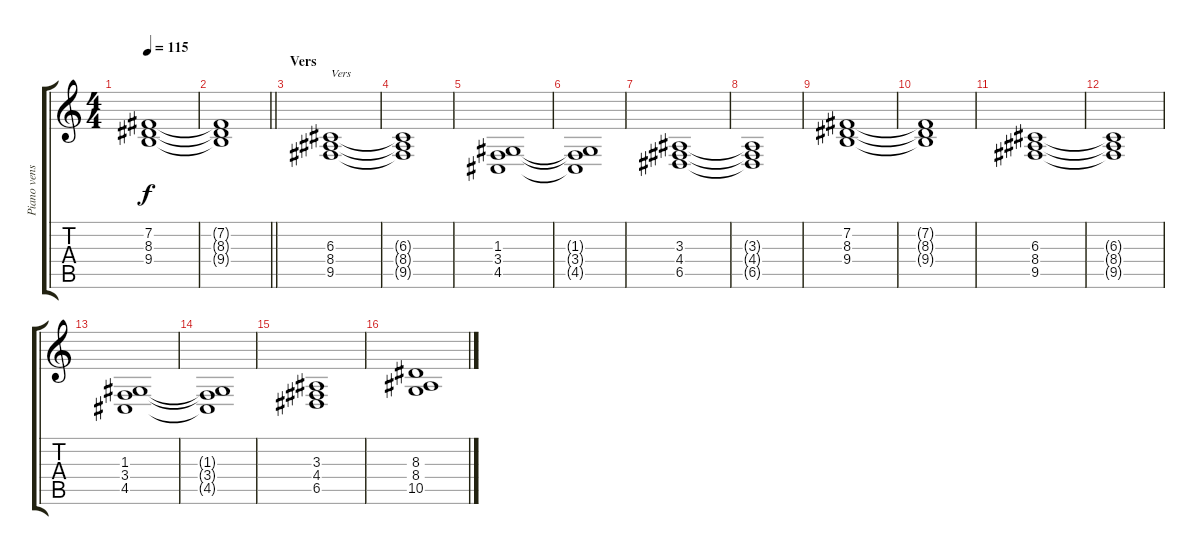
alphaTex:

\track ("Piano venstre hånd" "Piano vens") {instrument acousticgrandpiano}
\staff {score tabs}
\tuning (E4 B3 G3 D3 A2 E2) {hide}
\ts (4 4)
\tempo 115
\clef g2
\ks c
(7.2 8.3 9.4).1{dy f} |
\barLineRight lightlight
(7.2{t} 8.3{t} 9.4{t}).1 |
\section ("" "Vers")
(6.3 8.4 9.5).1{txt "Vers"} |
(6.3{t} 8.4{t} 9.5{t}).1 |
(1.3 3.4 4.5).1 |
(1.3{t} 3.4{t} 4.5{t}).1 |
(3.3 4.4 6.5).1 |
(3.3{t} 4.4{t} 6.5{t}).1 |
(7.2 8.3 9.4).1 |
(7.2{t} 8.3{t} 9.4{t}).1 |
(6.3 8.4 9.5).1 |
(6.3{t} 8.4{t} 9.5{t}).1 |
(1.3 3.4 4.5).1 |
(1.3{t} 3.4{t} 4.5{t}).1 |
(3.3 4.4 6.5).1 |
(8.3 8.4 10.5).1
